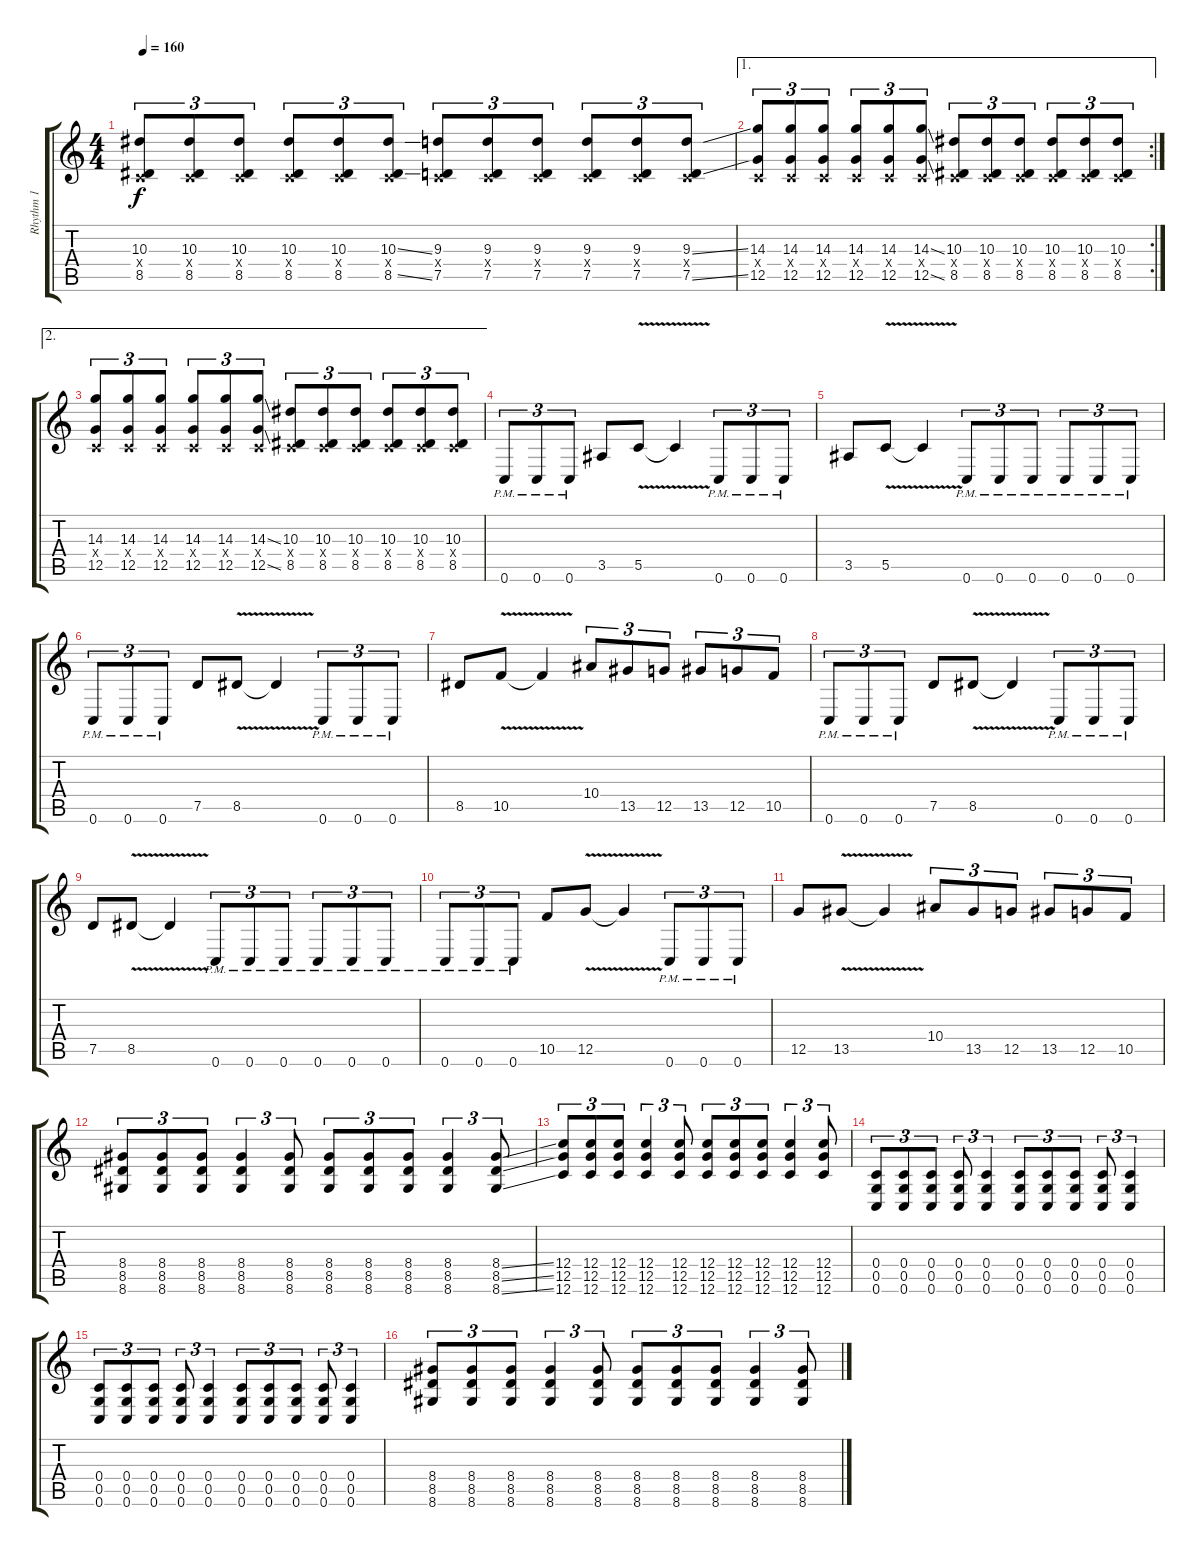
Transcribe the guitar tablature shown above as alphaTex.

\track ("Rhythm 1" "Rhythm 1") {instrument distortionguitar}
\staff {score tabs}
\tuning (D4 A3 F3 C3 G2 C2) {hide}
\ts (4 4)
\tempo 160
\clef g2
\ks c
(10.3 0.4{x} 8.5).8{tu (3 2) dy f} (10.3 0.4{x} 8.5).8{tu (3 2)} (10.3 0.4{x} 8.5).8{tu (3 2)} (10.3 0.4{x} 8.5).8{tu (3 2)} (10.3 0.4{x} 8.5).8{tu (3 2)} (10.3{ss} 0.4{x} 8.5{ss}).8{tu (3 2)} (9.3 0.4{x} 7.5).8{tu (3 2)} (9.3 0.4{x} 7.5).8{tu (3 2)} (9.3 0.4{x} 7.5).8{tu (3 2)} (9.3 0.4{x} 7.5).8{tu (3 2)} (9.3 0.4{x} 7.5).8{tu (3 2)} (9.3{ss} 0.4{x} 7.5{ss}).8{tu (3 2)} |
\ae 1
\rc 2
(14.3 0.4{x} 12.5).8{tu (3 2)} (14.3 0.4{x} 12.5).8{tu (3 2)} (14.3 0.4{x} 12.5).8{tu (3 2)} (14.3 0.4{x} 12.5).8{tu (3 2)} (14.3 0.4{x} 12.5).8{tu (3 2)} (14.3{ss} 0.4{x} 12.5{ss}).8{tu (3 2)} (10.3 0.4{x} 8.5).8{tu (3 2)} (10.3 0.4{x} 8.5).8{tu (3 2)} (10.3 0.4{x} 8.5).8{tu (3 2)} (10.3 0.4{x} 8.5).8{tu (3 2)} (10.3 0.4{x} 8.5).8{tu (3 2)} (10.3 0.4{x} 8.5).8{tu (3 2)} |
\ae 2
(14.3 0.4{x} 12.5).8{tu (3 2)} (14.3 0.4{x} 12.5).8{tu (3 2)} (14.3 0.4{x} 12.5).8{tu (3 2)} (14.3 0.4{x} 12.5).8{tu (3 2)} (14.3 0.4{x} 12.5).8{tu (3 2)} (14.3{ss} 0.4{x} 12.5{ss}).8{tu (3 2)} (10.3 0.4{x} 8.5).8{tu (3 2)} (10.3 0.4{x} 8.5).8{tu (3 2)} (10.3 0.4{x} 8.5).8{tu (3 2)} (10.3 0.4{x} 8.5).8{tu (3 2)} (10.3 0.4{x} 8.5).8{tu (3 2)} (10.3 0.4{x} 8.5).8{tu (3 2)} |
0.6{pm}.8{tu (3 2)} 0.6{pm}.8{tu (3 2)} 0.6{pm}.8{tu (3 2)} 3.5.8 5.5{v}.8 5.5{t}.4 0.6{pm}.8{tu (3 2)} 0.6{pm}.8{tu (3 2)} 0.6{pm}.8{tu (3 2)} |
3.5.8 5.5{v}.8 5.5{t}.4 0.6{pm}.8{tu (3 2)} 0.6{pm}.8{tu (3 2)} 0.6{pm}.8{tu (3 2)} 0.6{pm}.8{tu (3 2)} 0.6{pm}.8{tu (3 2)} 0.6{pm}.8{tu (3 2)} |
0.6{pm}.8{tu (3 2)} 0.6{pm}.8{tu (3 2)} 0.6{pm}.8{tu (3 2)} 7.5.8 8.5{v}.8 8.5{t}.4 0.6{pm}.8{tu (3 2)} 0.6{pm}.8{tu (3 2)} 0.6{pm}.8{tu (3 2)} |
8.5.8 10.5{v}.8 10.5{t}.4 10.4.8{tu (3 2)} 13.5.8{tu (3 2)} 12.5.8{tu (3 2)} 13.5.8{tu (3 2)} 12.5.8{tu (3 2)} 10.5.8{tu (3 2)} |
0.6{pm}.8{tu (3 2)} 0.6{pm}.8{tu (3 2)} 0.6{pm}.8{tu (3 2)} 7.5.8 8.5{v}.8 8.5{t}.4 0.6{pm}.8{tu (3 2)} 0.6{pm}.8{tu (3 2)} 0.6{pm}.8{tu (3 2)} |
7.5.8 8.5{v}.8 8.5{t}.4 0.6{pm}.8{tu (3 2)} 0.6{pm}.8{tu (3 2)} 0.6{pm}.8{tu (3 2)} 0.6{pm}.8{tu (3 2)} 0.6{pm}.8{tu (3 2)} 0.6{pm}.8{tu (3 2)} |
0.6{pm}.8{tu (3 2)} 0.6{pm}.8{tu (3 2)} 0.6{pm}.8{tu (3 2)} 10.5.8 12.5{v}.8 12.5{t}.4 0.6{pm}.8{tu (3 2)} 0.6{pm}.8{tu (3 2)} 0.6{pm}.8{tu (3 2)} |
12.5.8 13.5{v}.8 13.5{t}.4 10.4.8{tu (3 2)} 13.5.8{tu (3 2)} 12.5.8{tu (3 2)} 13.5.8{tu (3 2)} 12.5.8{tu (3 2)} 10.5.8{tu (3 2)} |
(8.4 8.5 8.6).8{tu (3 2)} (8.4 8.5 8.6).8{tu (3 2)} (8.4 8.5 8.6).8{tu (3 2)} (8.4 8.5 8.6).4{tu (3 2)} (8.4 8.5 8.6).8{tu (3 2)} (8.4 8.5 8.6).8{tu (3 2)} (8.4 8.5 8.6).8{tu (3 2)} (8.4 8.5 8.6).8{tu (3 2)} (8.4 8.5 8.6).4{tu (3 2)} (8.4{ss} 8.5{ss} 8.6{ss}).8{tu (3 2)} |
(12.4 12.5 12.6).8{tu (3 2)} (12.4 12.5 12.6).8{tu (3 2)} (12.4 12.5 12.6).8{tu (3 2)} (12.4 12.5 12.6).4{tu (3 2)} (12.4 12.5 12.6).8{tu (3 2)} (12.4 12.5 12.6).8{tu (3 2)} (12.4 12.5 12.6).8{tu (3 2)} (12.4 12.5 12.6).8{tu (3 2)} (12.4 12.5 12.6).4{tu (3 2)} (12.4 12.5 12.6).8{tu (3 2)} |
(0.4 0.5 0.6).8{tu (3 2)} (0.4 0.5 0.6).8{tu (3 2)} (0.4 0.5 0.6).8{tu (3 2)} (0.4 0.5 0.6).8{tu (3 2)} (0.4 0.5 0.6).4{tu (3 2)} (0.4 0.5 0.6).8{tu (3 2)} (0.4 0.5 0.6).8{tu (3 2)} (0.4 0.5 0.6).8{tu (3 2)} (0.4 0.5 0.6).8{tu (3 2)} (0.4 0.5 0.6).4{tu (3 2)} |
(0.4 0.5 0.6).8{tu (3 2)} (0.4 0.5 0.6).8{tu (3 2)} (0.4 0.5 0.6).8{tu (3 2)} (0.4 0.5 0.6).8{tu (3 2)} (0.4 0.5 0.6).4{tu (3 2)} (0.4 0.5 0.6).8{tu (3 2)} (0.4 0.5 0.6).8{tu (3 2)} (0.4 0.5 0.6).8{tu (3 2)} (0.4 0.5 0.6).8{tu (3 2)} (0.4 0.5 0.6).4{tu (3 2)} |
(8.4 8.5 8.6).8{tu (3 2)} (8.4 8.5 8.6).8{tu (3 2)} (8.4 8.5 8.6).8{tu (3 2)} (8.4 8.5 8.6).4{tu (3 2)} (8.4 8.5 8.6).8{tu (3 2)} (8.4 8.5 8.6).8{tu (3 2)} (8.4 8.5 8.6).8{tu (3 2)} (8.4 8.5 8.6).8{tu (3 2)} (8.4 8.5 8.6).4{tu (3 2)} (8.4{ss} 8.5{ss} 8.6{ss}).8{tu (3 2)}
